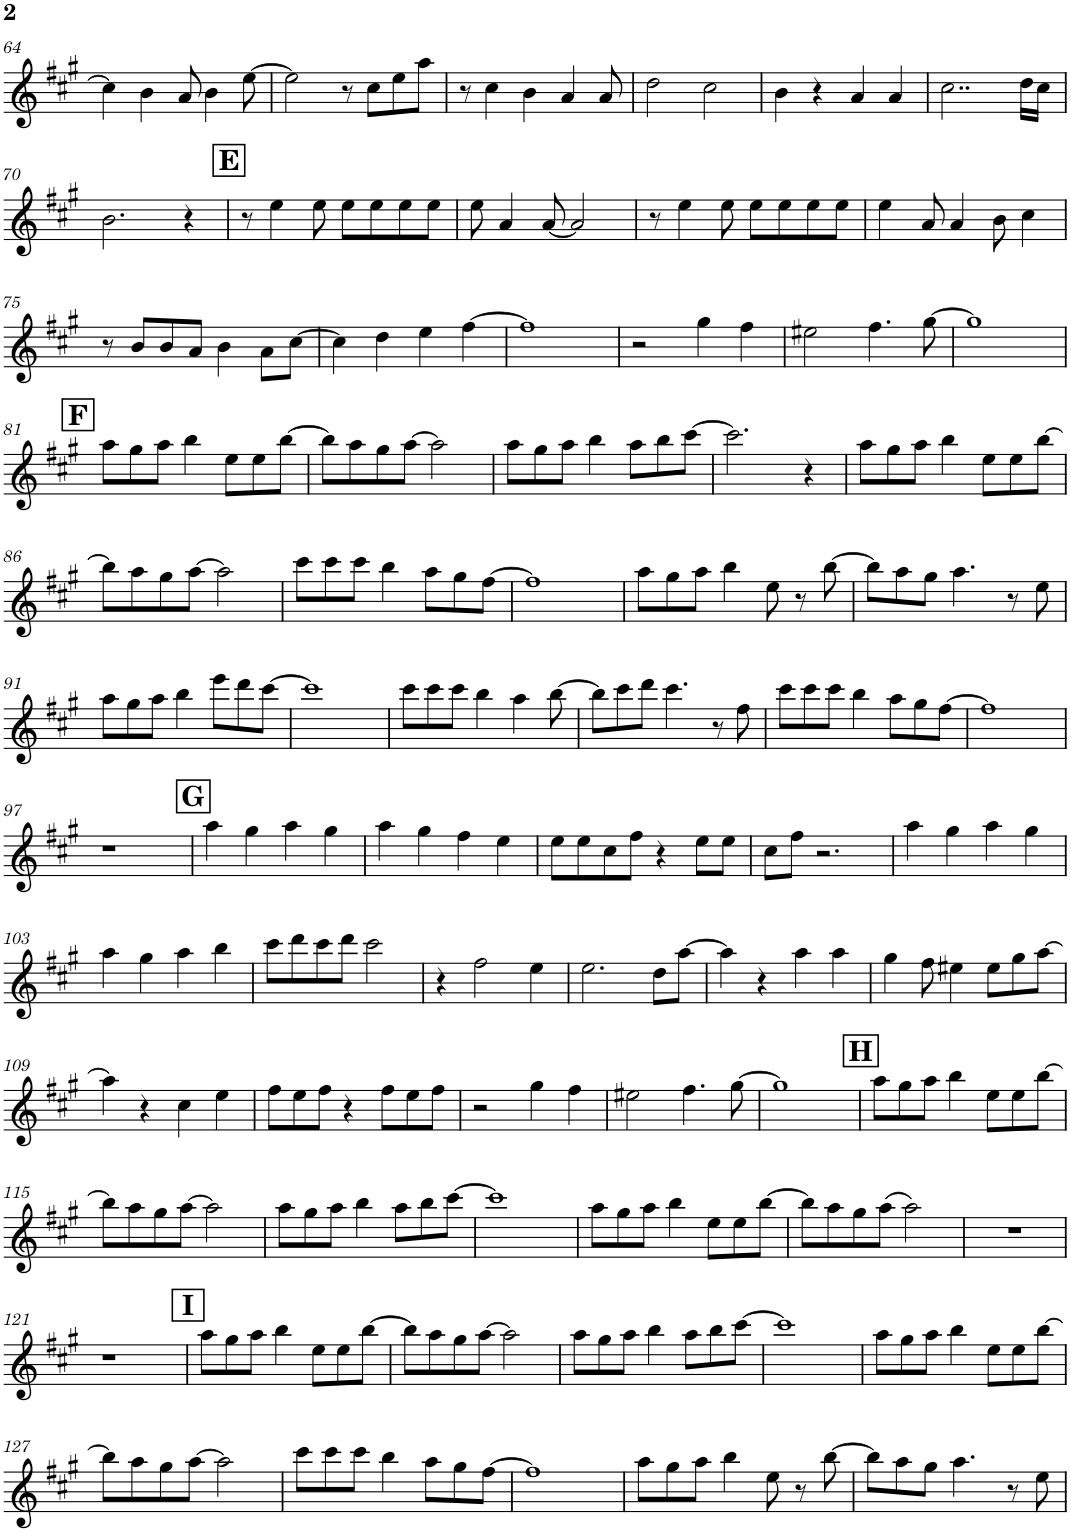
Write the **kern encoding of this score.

**kern
*part1
*staff1
*I"Piano
*I'Pno.
!!LO:PB:g=z
*clefG2
*k[f#c#g#]
*M4/4
=64
4cc#\]
4b\
8a/
4b\
[8ee\
=65
2ee\]
8r
8cc#\L
8ee\
8aa\J
=66
8r
4cc#\
4b\
4a/
8a/
=67
2dd\
2cc#\
=68
4b\
4r
4a/
4a/
=69
2..cc#\
16dd\LL
16cc#\JJ
!!LO:LB:g=z
=70
2.b\
4r
!!LO:REH:place=s1:a:B:cj:fs=14:t=E
=71
8r
4ee\
8ee\
8ee\L
8ee\
8ee\
8ee\J
=72
8ee\
4a/
[8a/
2a/]
=73
8r
4ee\
8ee\
8ee\L
8ee\
8ee\
8ee\J
=74
4ee\
8a/
4a/
8b\
4cc#\
!!LO:LB:g=z
=75
8r
8b/L
8b/
8a/J
4b\
8a\L
[8cc#\J
=76
4cc#\]
4dd\
4ee\
[4ff#\
=77
1ff#]
=78
2r
4gg#\
4ff#\
=79
2ee#X\
4.ff#\
[8gg#\
=80
1gg#]
!!LO:LB:g=z
!!LO:REH:place=s1:a:B:cj:fs=14:t=F
=81
8aa\L
8gg#\
8aa\J
4bb\
8ee\L
8ee\
[8bb\J
=82
8bb\L]
8aa\
8gg#\
[8aa\J
2aa\]
=83
8aa\L
8gg#\
8aa\J
4bb\
8aa\L
8bb\
[8ccc#\J
=84
2.ccc#\]
4r
=85
8aa\L
8gg#\
8aa\J
4bb\
8ee\L
8ee\
[8bb\J
!!LO:LB:g=z
=86
8bb\L]
8aa\
8gg#\
[8aa\J
2aa\]
=87
8ccc#\L
8ccc#\
8ccc#\J
4bb\
8aa\L
8gg#\
[8ff#\J
=88
1ff#]
=89
8aa\L
8gg#\
8aa\J
4bb\
8ee\
8r
[8bb\
=90
8bb\L]
8aa\
8gg#\J
4.aa\
8r
8ee\
!!LO:LB:g=z
=91
8aa\L
8gg#\
8aa\J
4bb\
8eee\L
8ddd\
[8ccc#\J
=92
1ccc#]
=93
8ccc#\L
8ccc#\
8ccc#\J
4bb\
4aa\
[8bb\
=94
8bb\L]
8ccc#\
8ddd\J
4.ccc#\
8r
8ff#\
=95
8ccc#\L
8ccc#\
8ccc#\J
4bb\
8aa\L
8gg#\
[8ff#\J
=96
1ff#]
!!LO:LB:g=z
=97
1r
!!LO:REH:place=s1:a:B:cj:fs=14:t=G
=98
4aa\
4gg#\
4aa\
4gg#\
=99
4aa\
4gg#\
4ff#\
4ee\
=100
8ee\L
8ee\
8cc#\
8ff#\J
4r
8ee\L
8ee\J
=101
8cc#\L
8ff#\J
2.r
=102
4aa\
4gg#\
4aa\
4gg#\
!!LO:LB:g=z
=103
4aa\
4gg#\
4aa\
4bb\
=104
8ccc#\L
8ddd\
8ccc#\
8ddd\J
2ccc#\
=105
4r
2ff#\
4ee\
=106
2.ee\
8dd\L
[8aa\J
=107
4aa\]
4r
4aa\
4aa\
=108
4gg#\
8ff#\
4ee#X\
8ee#\L
8gg#\
[8aa\J
!!LO:LB:g=z
=109
4aa\]
4r
4cc#\
4ee\
=110
8ff#\L
8ee\
8ff#\J
4r
8ff#\L
8ee\
8ff#\J
=111
2r
4gg#\
4ff#\
=112
2ee#X\
4.ff#\
[8gg#\
=113
1gg#]
!!LO:REH:place=s1:a:B:cj:fs=14:t=H
=114
8aa\L
8gg#\
8aa\J
4bb\
8ee\L
8ee\
[8bb\J
!!LO:LB:g=z
=115
8bb\L]
8aa\
8gg#\
[8aa\J
2aa\]
=116
8aa\L
8gg#\
8aa\J
4bb\
8aa\L
8bb\
[8ccc#\J
=117
1ccc#]
=118
8aa\L
8gg#\
8aa\J
4bb\
8ee\L
8ee\
[8bb\J
=119
8bb\L]
8aa\
8gg#\
(8aa\J
2aa\)
=120
1r
!!LO:LB:g=z
=121
1r
!!LO:REH:place=s1:a:B:cj:fs=14:t=I
=122
8aa\L
8gg#\
8aa\J
4bb\
8ee\L
8ee\
[8bb\J
=123
8bb\L]
8aa\
8gg#\
[8aa\J
2aa\]
=124
8aa\L
8gg#\
8aa\J
4bb\
8aa\L
8bb\
[8ccc#\J
=125
1ccc#]
=126
8aa\L
8gg#\
8aa\J
4bb\
8ee\L
8ee\
[8bb\J
!!LO:LB:g=z
=127
8bb\L]
8aa\
8gg#\
[8aa\J
2aa\]
=128
8ccc#\L
8ccc#\
8ccc#\J
4bb\
8aa\L
8gg#\
[8ff#\J
=129
1ff#]
=130
8aa\L
8gg#\
8aa\J
4bb\
8ee\
8r
[8bb\
=131
8bb\L]
8aa\
8gg#\J
4.aa\
8r
8ee\
=
*-
